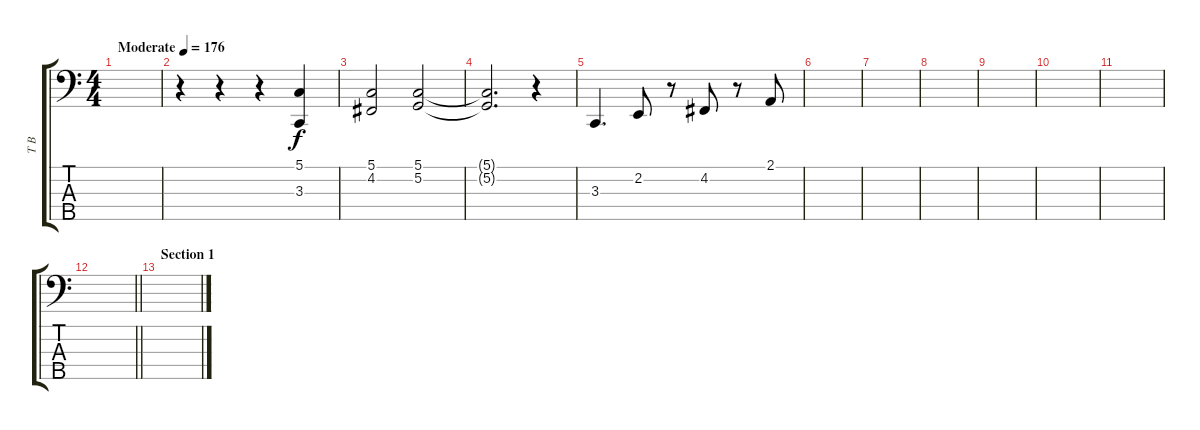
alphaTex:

\track ("T B" "T B") {instrument voiceoohs}
\staff {score tabs}
\tuning (G2 D2 A1 E1 B0) {hide}
\ts (4 4)
\tempo (176 "Moderate")
\clef f4
\ks c
|
r.4 r.4 r.4 (5.1 3.3).4 |
(5.1 4.2).2 (5.1 5.2).2 |
(5.1{t} 5.2{t}).2{d} r.4 |
3.3.4{d} 2.2.8 r.8 4.2.8 r.8 2.1.8 |
|
|
|
|
|
|
\barLineRight lightlight
|
\section ("" "Section 1")
